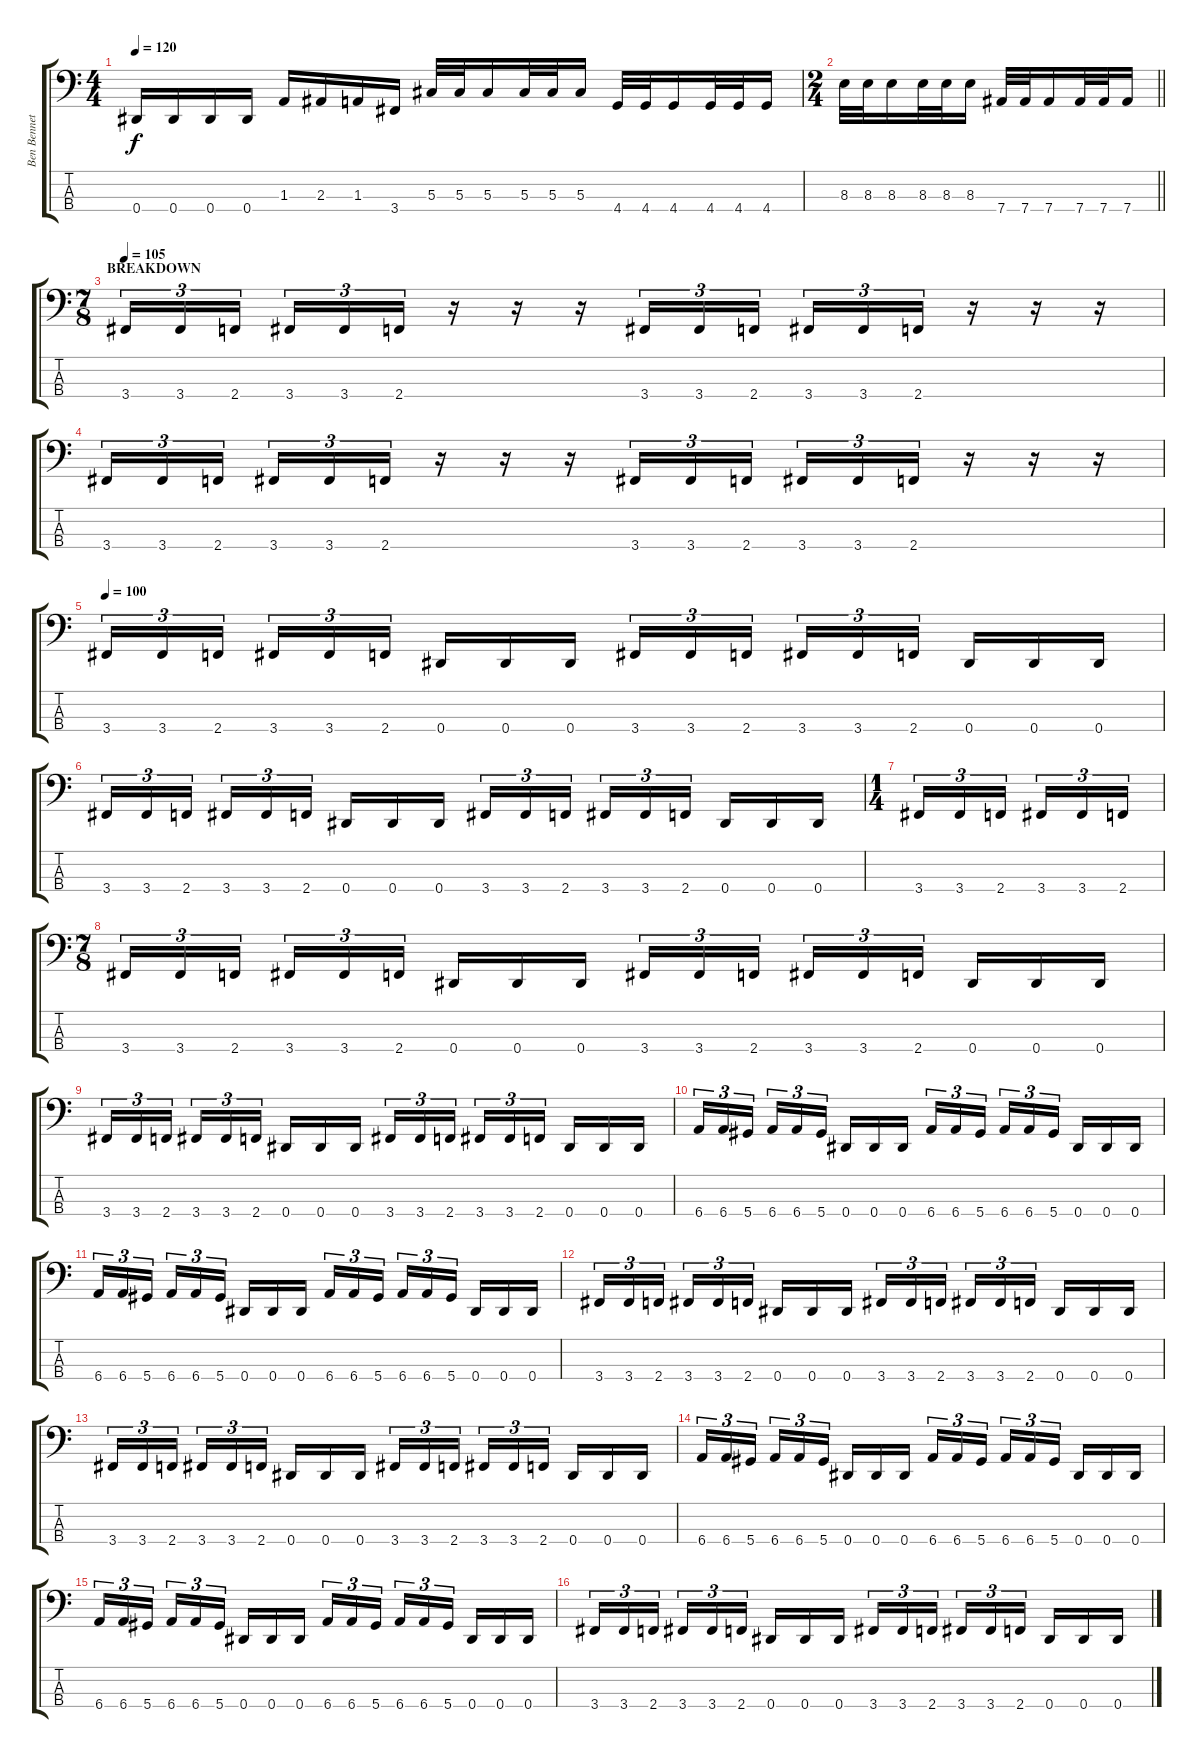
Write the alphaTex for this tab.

\track ("Ben Bennett" "Ben Bennet") {instrument electricbassfinger}
\staff {score tabs}
\tuning (Gb2 Db2 Ab1 Eb1) {hide}
\ts (4 4)
\tempo 120
\clef f4
\ks c
0.4.16{dy f} 0.4.16 0.4.16 0.4.16 1.3.16 2.3.16 1.3.16 3.4.16 5.3.32 5.3.32 5.3.16 5.3.32 5.3.32 5.3.16 4.4.32 4.4.32 4.4.16 4.4.32 4.4.32 4.4.16 |
\ts (2 4)
\barLineRight lightlight
8.3.32 8.3.32 8.3.16 8.3.32 8.3.32 8.3.16 7.4.32 7.4.32 7.4.16 7.4.32 7.4.32 7.4.16 |
\ts (7 8)
\section ("" "BREAKDOWN")
\tempo 105
3.4.16{tu (3 2)} 3.4.16{tu (3 2)} 2.4.16{tu (3 2)} 3.4.16{tu (3 2)} 3.4.16{tu (3 2)} 2.4.16{tu (3 2)} r.16 r.16 r.16 3.4.16{tu (3 2)} 3.4.16{tu (3 2)} 2.4.16{tu (3 2) beam splitsecondary} 3.4.16{tu (3 2)} 3.4.16{tu (3 2)} 2.4.16{tu (3 2)} r.16 r.16 r.16 |
3.4.16{tu (3 2)} 3.4.16{tu (3 2)} 2.4.16{tu (3 2)} 3.4.16{tu (3 2)} 3.4.16{tu (3 2)} 2.4.16{tu (3 2)} r.16 r.16 r.16 3.4.16{tu (3 2)} 3.4.16{tu (3 2)} 2.4.16{tu (3 2) beam splitsecondary} 3.4.16{tu (3 2)} 3.4.16{tu (3 2)} 2.4.16{tu (3 2)} r.16 r.16 r.16 |
\tempo 100
3.4.16{tu (3 2)} 3.4.16{tu (3 2)} 2.4.16{tu (3 2)} 3.4.16{tu (3 2)} 3.4.16{tu (3 2)} 2.4.16{tu (3 2)} 0.4.16 0.4.16 0.4.16{beam splitsecondary} 3.4.16{tu (3 2)} 3.4.16{tu (3 2)} 2.4.16{tu (3 2) beam splitsecondary} 3.4.16{tu (3 2)} 3.4.16{tu (3 2)} 2.4.16{tu (3 2)} 0.4.16 0.4.16 0.4.16 |
3.4.16{tu (3 2)} 3.4.16{tu (3 2)} 2.4.16{tu (3 2)} 3.4.16{tu (3 2)} 3.4.16{tu (3 2)} 2.4.16{tu (3 2)} 0.4.16 0.4.16 0.4.16{beam splitsecondary} 3.4.16{tu (3 2)} 3.4.16{tu (3 2)} 2.4.16{tu (3 2) beam splitsecondary} 3.4.16{tu (3 2)} 3.4.16{tu (3 2)} 2.4.16{tu (3 2)} 0.4.16 0.4.16 0.4.16 |
\ts (1 4)
3.4.16{tu (3 2)} 3.4.16{tu (3 2)} 2.4.16{tu (3 2) beam splitsecondary} 3.4.16{tu (3 2)} 3.4.16{tu (3 2)} 2.4.16{tu (3 2)} |
\ts (7 8)
3.4.16{tu (3 2)} 3.4.16{tu (3 2)} 2.4.16{tu (3 2)} 3.4.16{tu (3 2)} 3.4.16{tu (3 2)} 2.4.16{tu (3 2)} 0.4.16 0.4.16 0.4.16{beam splitsecondary} 3.4.16{tu (3 2)} 3.4.16{tu (3 2)} 2.4.16{tu (3 2) beam splitsecondary} 3.4.16{tu (3 2)} 3.4.16{tu (3 2)} 2.4.16{tu (3 2)} 0.4.16 0.4.16 0.4.16 |
3.4.16{tu (3 2)} 3.4.16{tu (3 2)} 2.4.16{tu (3 2)} 3.4.16{tu (3 2)} 3.4.16{tu (3 2)} 2.4.16{tu (3 2)} 0.4.16 0.4.16 0.4.16{beam splitsecondary} 3.4.16{tu (3 2)} 3.4.16{tu (3 2)} 2.4.16{tu (3 2) beam splitsecondary} 3.4.16{tu (3 2)} 3.4.16{tu (3 2)} 2.4.16{tu (3 2)} 0.4.16 0.4.16 0.4.16 |
6.4.16{tu (3 2)} 6.4.16{tu (3 2)} 5.4.16{tu (3 2)} 6.4.16{tu (3 2)} 6.4.16{tu (3 2)} 5.4.16{tu (3 2)} 0.4.16 0.4.16 0.4.16{beam splitsecondary} 6.4.16{tu (3 2)} 6.4.16{tu (3 2)} 5.4.16{tu (3 2) beam splitsecondary} 6.4.16{tu (3 2)} 6.4.16{tu (3 2)} 5.4.16{tu (3 2)} 0.4.16 0.4.16 0.4.16 |
6.4.16{tu (3 2)} 6.4.16{tu (3 2)} 5.4.16{tu (3 2)} 6.4.16{tu (3 2)} 6.4.16{tu (3 2)} 5.4.16{tu (3 2)} 0.4.16 0.4.16 0.4.16{beam splitsecondary} 6.4.16{tu (3 2)} 6.4.16{tu (3 2)} 5.4.16{tu (3 2) beam splitsecondary} 6.4.16{tu (3 2)} 6.4.16{tu (3 2)} 5.4.16{tu (3 2)} 0.4.16 0.4.16 0.4.16 |
3.4.16{tu (3 2)} 3.4.16{tu (3 2)} 2.4.16{tu (3 2)} 3.4.16{tu (3 2)} 3.4.16{tu (3 2)} 2.4.16{tu (3 2)} 0.4.16 0.4.16 0.4.16{beam splitsecondary} 3.4.16{tu (3 2)} 3.4.16{tu (3 2)} 2.4.16{tu (3 2) beam splitsecondary} 3.4.16{tu (3 2)} 3.4.16{tu (3 2)} 2.4.16{tu (3 2)} 0.4.16 0.4.16 0.4.16 |
3.4.16{tu (3 2)} 3.4.16{tu (3 2)} 2.4.16{tu (3 2)} 3.4.16{tu (3 2)} 3.4.16{tu (3 2)} 2.4.16{tu (3 2)} 0.4.16 0.4.16 0.4.16{beam splitsecondary} 3.4.16{tu (3 2)} 3.4.16{tu (3 2)} 2.4.16{tu (3 2) beam splitsecondary} 3.4.16{tu (3 2)} 3.4.16{tu (3 2)} 2.4.16{tu (3 2)} 0.4.16 0.4.16 0.4.16 |
6.4.16{tu (3 2)} 6.4.16{tu (3 2)} 5.4.16{tu (3 2)} 6.4.16{tu (3 2)} 6.4.16{tu (3 2)} 5.4.16{tu (3 2)} 0.4.16 0.4.16 0.4.16{beam splitsecondary} 6.4.16{tu (3 2)} 6.4.16{tu (3 2)} 5.4.16{tu (3 2) beam splitsecondary} 6.4.16{tu (3 2)} 6.4.16{tu (3 2)} 5.4.16{tu (3 2)} 0.4.16 0.4.16 0.4.16 |
6.4.16{tu (3 2)} 6.4.16{tu (3 2)} 5.4.16{tu (3 2)} 6.4.16{tu (3 2)} 6.4.16{tu (3 2)} 5.4.16{tu (3 2)} 0.4.16 0.4.16 0.4.16{beam splitsecondary} 6.4.16{tu (3 2)} 6.4.16{tu (3 2)} 5.4.16{tu (3 2) beam splitsecondary} 6.4.16{tu (3 2)} 6.4.16{tu (3 2)} 5.4.16{tu (3 2)} 0.4.16 0.4.16 0.4.16 |
3.4.16{tu (3 2)} 3.4.16{tu (3 2)} 2.4.16{tu (3 2)} 3.4.16{tu (3 2)} 3.4.16{tu (3 2)} 2.4.16{tu (3 2)} 0.4.16 0.4.16 0.4.16{beam splitsecondary} 3.4.16{tu (3 2)} 3.4.16{tu (3 2)} 2.4.16{tu (3 2) beam splitsecondary} 3.4.16{tu (3 2)} 3.4.16{tu (3 2)} 2.4.16{tu (3 2)} 0.4.16 0.4.16 0.4.16
